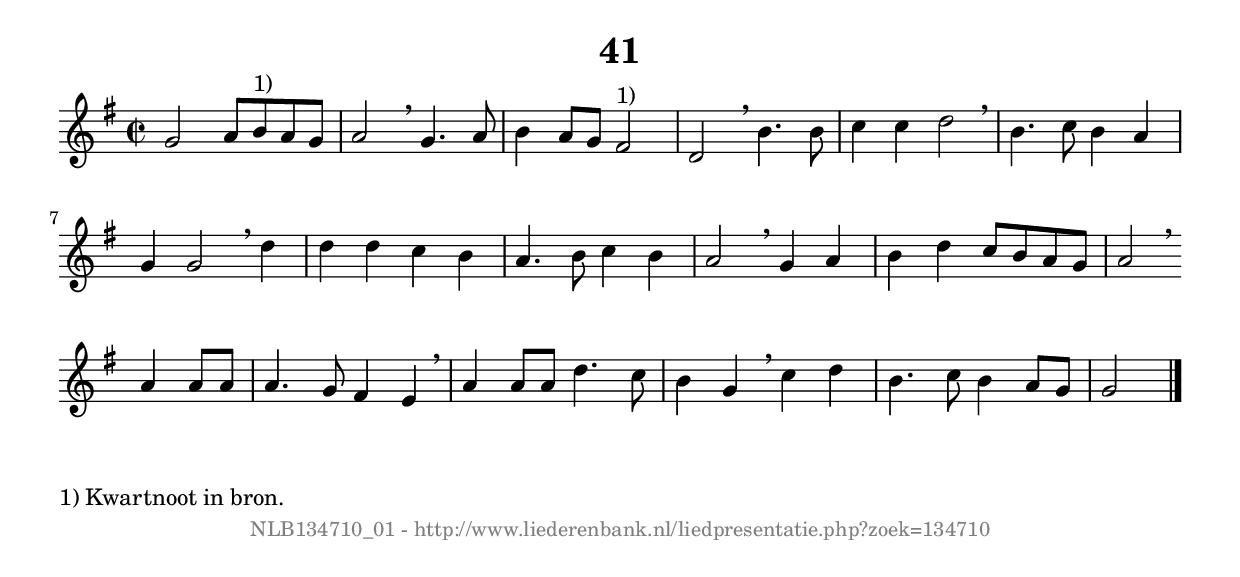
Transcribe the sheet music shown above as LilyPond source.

%
% produced by wce2krn 1.64 (7 June 2014)
%
\version"2.16"
#(append! paper-alist '(("long" . (cons (* 210 mm) (* 2000 mm)))))
#(set-default-paper-size "long")
sb = {\breathe}
mBreak = {\breathe }
bBreak = {\breathe }
x = {\once\override NoteHead #'style = #'cross }
gl=\glissando
itime={\override Staff.TimeSignature #'stencil = ##f }
ficta = {\once\set suggestAccidentals = ##t}
fine = {\once\override Score.RehearsalMark #'self-alignment-X = #1 \mark \markup {\italic{Fine}}}
dc = {\once\override Score.RehearsalMark #'self-alignment-X = #1 \mark \markup {\italic{D.C.}}}
dcf = {\once\override Score.RehearsalMark #'self-alignment-X = #1 \mark \markup {\italic{D.C. al Fine}}}
dcc = {\once\override Score.RehearsalMark #'self-alignment-X = #1 \mark \markup {\italic{D.C. al Coda}}}
ds = {\once\override Score.RehearsalMark #'self-alignment-X = #1 \mark \markup {\italic{D.S.}}}
dsf = {\once\override Score.RehearsalMark #'self-alignment-X = #1 \mark \markup {\italic{D.S. al Fine}}}
dsc = {\once\override Score.RehearsalMark #'self-alignment-X = #1 \mark \markup {\italic{D.S. al Coda}}}
pv = {\set Score.repeatCommands = #'((volta "1"))}
sv = {\set Score.repeatCommands = #'((volta "2"))}
tv = {\set Score.repeatCommands = #'((volta "3"))}
qv = {\set Score.repeatCommands = #'((volta "4"))}
xv = {\set Score.repeatCommands = #'((volta #f))}
\header{ tagline = ""
title = "41"
}
\score {{
\key g \major
\relative g'
{
\set melismaBusyProperties = #'()
\time 2/2
\tempo 4=120
\override Score.MetronomeMark #'transparent = ##t
\override Score.RehearsalMark #'break-visibility = #(vector #t #t #f)
g2 a8 b^"1)" a g a2 \sb g4. a8 b4 a8 g fis2 ^"1)" d \sb b'4. b8 c4 c d2 \sb b4. c8 b4 a g4 g2 \sb d'4 d d c b a4. b8 c4 b a2 \sb g4 a b d c8 b a g a2 \bar ":|:" \bBreak
a4 a8 a a4. g8 \ficta fis4 e \sb a a8 a d4. c8 b4 g \sb c d b4. c8 b4 a8 g g2 \bar"|."
 }}
 \midi { }
 \layout {
            indent = 0.0\cm
}
}
\markup { \wordwrap-string #" 
1) Kwartnoot in bron.
"}
\markup { \vspace #0 } \markup { \with-color #grey \fill-line { \center-column { \smaller "NLB134710_01 - http://www.liederenbank.nl/liedpresentatie.php?zoek=134710" } } }
